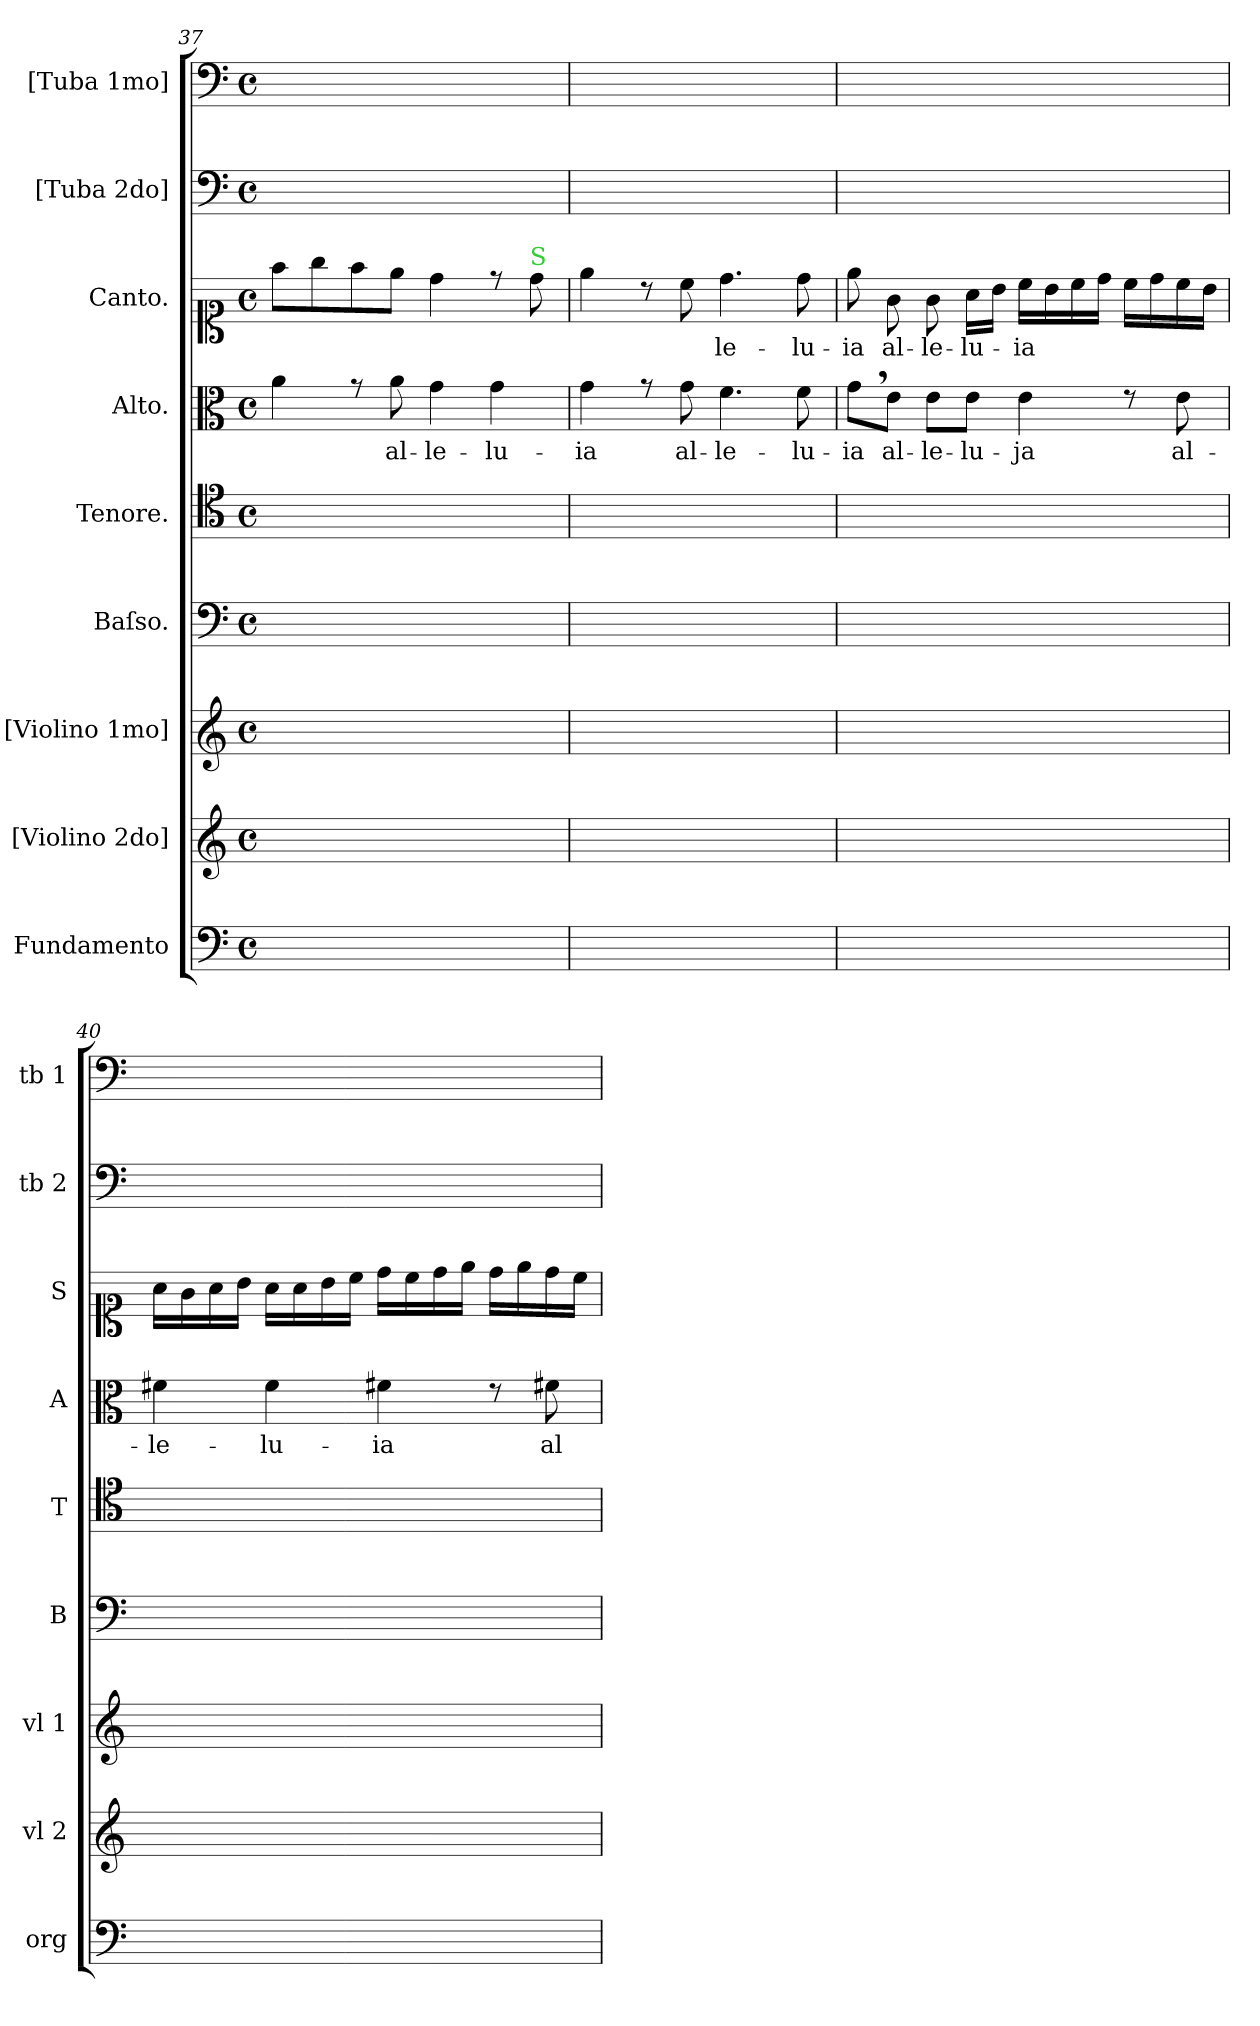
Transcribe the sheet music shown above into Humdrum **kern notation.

**kern	**kern	**kern	**kern	**kern	**kern	**text	**kern	**text	**kern	**kern
*part9	*part8	*part7	*part6	*part5	*part4	*part4	*part3	*part3	*part2	*part1
*staff9	*staff8	*staff7	*staff6	*staff5	*staff4	*staff4	*staff3	*staff3	*staff2	*staff1
*I"Fundamento	*I"[Violino 2do]	*I"[Violino 1mo]	*I"Baſso.	*I"Tenore.	*I"Alto.	*	*I"Canto.	*	*I"[Tuba 2do]	*I"[Tuba 1mo]
*I'org	*I'vl 2	*I'vl 1	*I'B	*I'T	*I'A	*	*I'S	*	*I'tb 2	*I'tb 1
*clefF4	*clefG2	*clefG2	*clefF4	*clefC4	*clefC3	*	*clefC1	*	*clefF4	*clefF4
*k[]	*k[]	*k[]	*k[]	*k[]	*k[]	*	*k[]	*	*k[]	*k[]
*M4/4	*M4/4	*M4/4	*M4/4	*M4/4	*M4/4	*	*M4/4	*	*M4/4	*M4/4
*met(c)	*met(c)	*met(c)	*met(c)	*met(c)	*met(c)	*	*met(c)	*	*met(c)	*met(c)
=37	=37	=37	=37	=37	=37	=37	=37	=37	=37	=37
1ryy	1ryy	1ryy	1ryy	1ryy	4a\	.	8ff\L	.	1ryy	1ryy
.	.	.	.	.	.	.	8gg\	.	.	.
.	.	.	.	.	8rg	.	8ff\	.	.	.
.	.	.	.	.	8a\	al-	8ee\J	.	.	.
.	.	.	.	.	4g\	-le-	4dd\	.	.	.
.	.	.	.	.	4g\	-lu-	8rdd	.	.	.
!	!	!	!	!	!	!	!LO:TX:a:color=limegreen:t=S	!	!	!
.	.	.	.	.	.	.	8dd\	.	.	.
=38	=38	=38	=38	=38	=38	=38	=38	=38	=38	=38
1ryy	1ryy	1ryy	1ryy	1ryy	4g\	-ia	4ee\	.	1ryy	1ryy
.	.	.	.	.	8rg	.	8rb	.	.	.
!	!	!	!	!	!	!LO:LY:i	!	!	!	!
.	.	.	.	.	8g\	al-	8cc\	.	.	.
!	!	!	!	!	!	!LO:LY:i	!	!	!	!
.	.	.	.	.	4.f\	-le-	4.dd\	-le-	.	.
!	!	!	!	!	!	!LO:LY:i	!	!	!	!
.	.	.	.	.	8f\	-lu-	8dd\	-lu-	.	.
=39	=39	=39	=39	=39	=39	=39	=39	=39	=39	=39
!	!	!	!	!	!	!LO:LY:i	!	!	!	!
1ryy	1ryy	1ryy	1ryy	1ryy	8g,<\L	-ia	8ee\	-ia	1ryy	1ryy
.	.	.	.	.	8e\J	al-	8g\	al-	.	.
.	.	.	.	.	8e\L	-le-	8g\	-le-	.	.
.	.	.	.	.	8e\J	-lu-	16a\LL	-lu-	.	.
.	.	.	.	.	.	.	16b\JJ	.	.	.
.	.	.	.	.	4e\	-ja	16cc\LL	-ia	.	.
.	.	.	.	.	.	.	16b\	.	.	.
.	.	.	.	.	.	.	16cc\	.	.	.
.	.	.	.	.	.	.	16dd\JJ	.	.	.
.	.	.	.	.	8re	.	16cc\LL	.	.	.
.	.	.	.	.	.	.	16dd\	.	.	.
.	.	.	.	.	8e\	al-	16cc\	.	.	.
.	.	.	.	.	.	.	16b\JJ	.	.	.
=40	=40	=40	=40	=40	=40	=40	=40	=40	=40	=40
1ryy	1ryy	1ryy	1ryy	1ryy	4f#X\	-le-	16a\LL	.	1ryy	1ryy
.	.	.	.	.	.	.	16g\	.	.	.
.	.	.	.	.	.	.	16a\	.	.	.
.	.	.	.	.	.	.	16b\JJ	.	.	.
.	.	.	.	.	4f#\	-lu-	16a\LL	.	.	.
.	.	.	.	.	.	.	16a\	.	.	.
.	.	.	.	.	.	.	16b\	.	.	.
.	.	.	.	.	.	.	16cc\JJ	.	.	.
.	.	.	.	.	4f#X\	-ia	16dd\LL	.	.	.
.	.	.	.	.	.	.	16cc\	.	.	.
.	.	.	.	.	.	.	16dd\	.	.	.
.	.	.	.	.	.	.	16ee\JJ	.	.	.
.	.	.	.	.	8re	.	16dd\LL	.	.	.
.	.	.	.	.	.	.	16ee\	.	.	.
!	!	!	!	!	!	!LO:LY:i	!	!	!	!
.	.	.	.	.	8f#X\	al-	16dd\	.	.	.
.	.	.	.	.	.	.	16cc\JJ	.	.	.
=	=	=	=	=	=	=	=	=	=	=
*-	*-	*-	*-	*-	*-	*-	*-	*-	*-	*-
